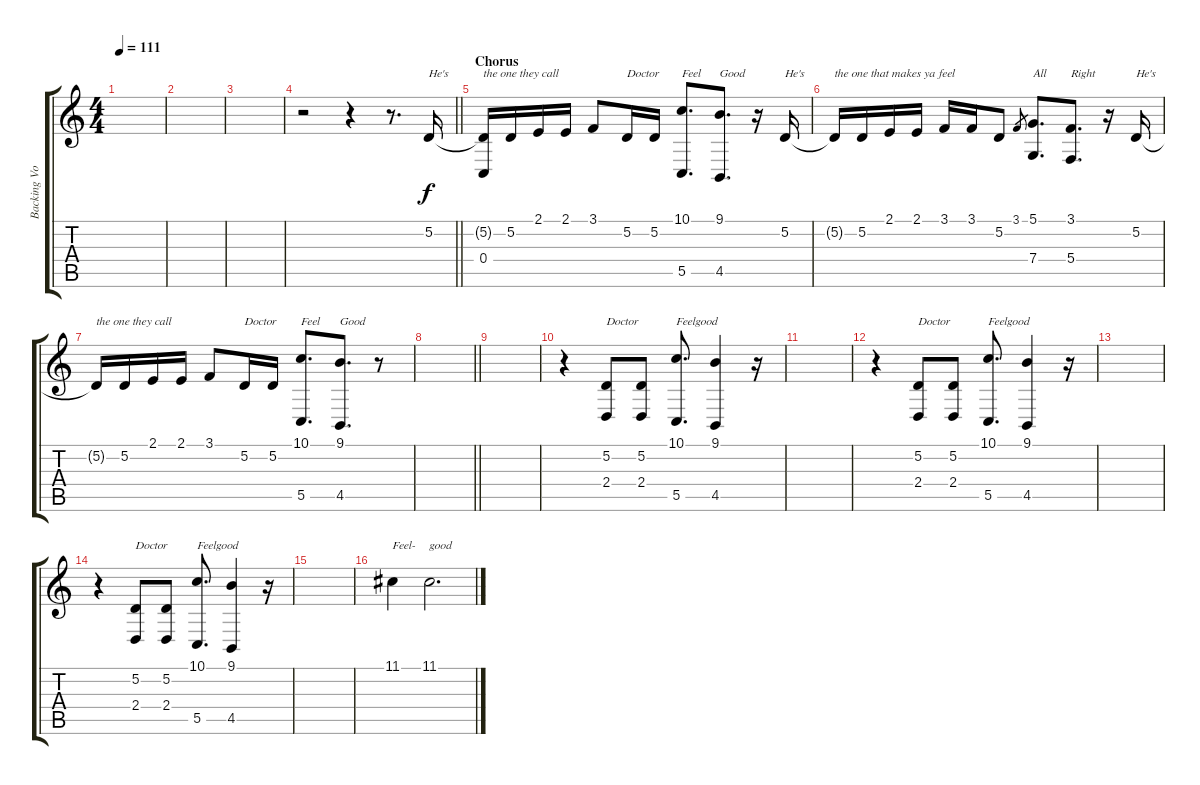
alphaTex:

\track ("Backing Vocal" "Backing Vo") {instrument choiraahs}
\staff {score tabs}
\tuning (D4 A3 F3 C3 G2 D2) {hide}
\ts (4 4)
\tempo 111
\clef g2
\ks c
|
|
|
\barLineRight lightlight
r.2 r.4 r.8{d} 5.2.16{txt "He's"} |
\section ("" "Chorus")
(5.2{t} 0.4).16{txt "the one they call "} 5.2.16 2.1.16 2.1.16 3.1.8 5.2.16{txt "Doctor"} 5.2.16 (10.1 5.5).8{d txt "Feel"} (9.1 4.5).8{d txt "Good"} r.16 5.2.16{txt "He's"} |
5.2{t}.16{txt "the one that makes ya feel "} 5.2.16 2.1.16 2.1.16 3.1.16 3.1.16 5.2.8 3.1.8{gr} (5.1 7.4).8{d txt "All"} (3.1 5.4).8{d txt "Right"} r.16 5.2.16{txt "He's"} |
5.2{t}.16{txt "the one they call "} 5.2.16 2.1.16 2.1.16 3.1.8 5.2.16{txt "Doctor"} 5.2.16 (10.1 5.5).8{d txt "Feel"} (9.1 4.5).8{d txt "Good"} r.8 |
\barLineRight lightlight
|
|
r.4 (5.2 2.4).8{txt "Doctor"} (5.2 2.4).8 (10.1 5.5).8{d txt "Feelgood"} (9.1 4.5).4 r.16 |
|
r.4 (5.2 2.4).8{txt "Doctor"} (5.2 2.4).8 (10.1 5.5).8{d txt "Feelgood"} (9.1 4.5).4 r.16 |
|
r.4 (5.2 2.4).8{txt "Doctor"} (5.2 2.4).8 (10.1 5.5).8{d txt "Feelgood"} (9.1 4.5).4 r.16 |
|
11.1.4{txt "Feel-"} 11.1.2{d txt "good"}
